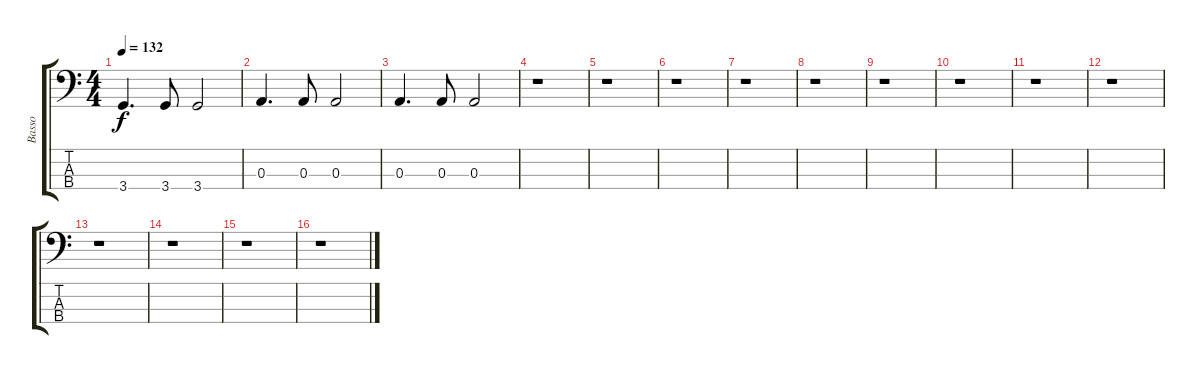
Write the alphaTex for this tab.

\track ("Basso" "Basso") {instrument electricbassfinger}
\staff {score tabs}
\tuning (G2 D2 A1 E1) {hide}
\ts (4 4)
\tempo 132
\clef f4
\ks c
3.4.4{d dy f} 3.4.8 3.4.2 |
0.3.4{d} 0.3.8 0.3.2 |
0.3.4{d} 0.3.8 0.3.2 |
r.1 |
r.1 |
r.1 |
r.1 |
r.1 |
r.1 |
r.1 |
r.1 |
r.1 |
r.1 |
r.1 |
r.1 |
r.1
